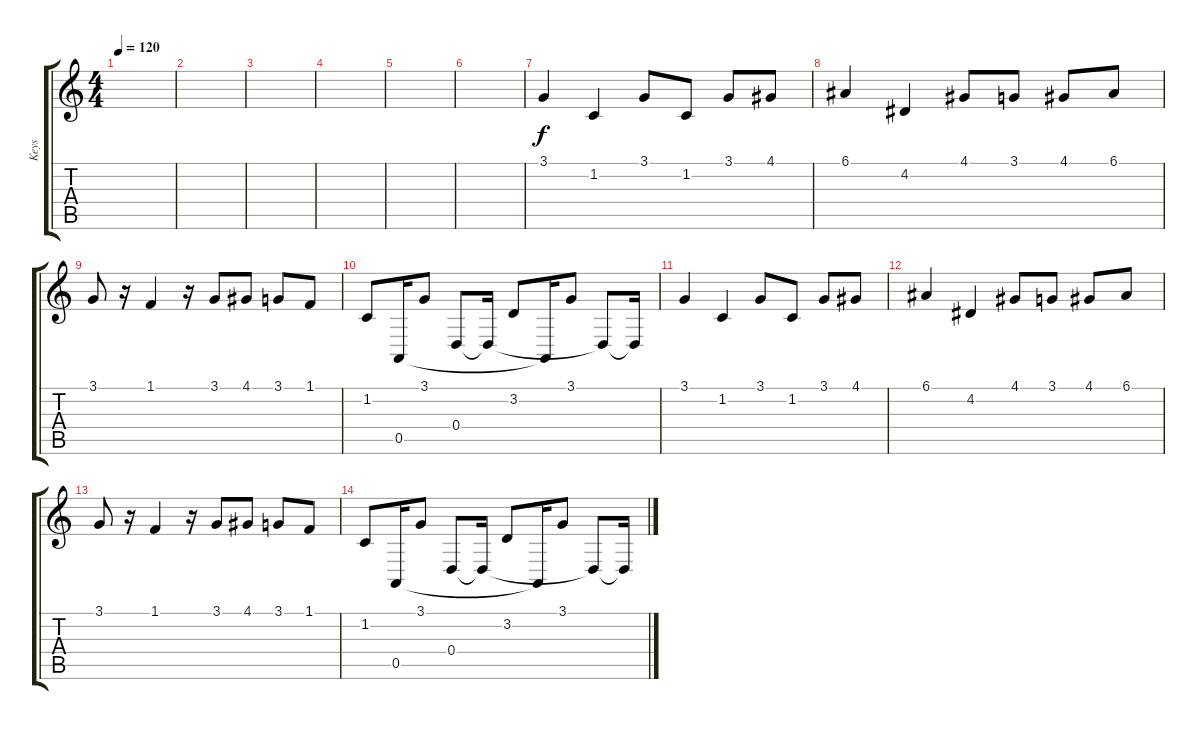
\track ("Keys" "Keys") {instrument piccolo}
\staff {score tabs}
\tuning (E4 B3 G3 D3 A2 D2) {hide}
\ts (4 4)
\tempo 120
\clef g2
\ks c
|
|
|
|
|
|
3.1.4 1.2.4 3.1.8 1.2.8 3.1.8 4.1.8 |
6.1.4 4.2.4 4.1.8 3.1.8 4.1.8 6.1.8 |
3.1.8 r.16 1.1.4 r.16 3.1.8 4.1.8 3.1.8 1.1.8 |
1.2.8 0.5.16 3.1.8 0.4.8 0.4{t}.16 3.2.8 0.5{t}.16 3.1.8 0.4{t}.8 0.4{t}.16 |
3.1.4 1.2.4 3.1.8 1.2.8 3.1.8 4.1.8 |
6.1.4 4.2.4 4.1.8 3.1.8 4.1.8 6.1.8 |
3.1.8 r.16 1.1.4 r.16 3.1.8 4.1.8 3.1.8 1.1.8 |
1.2.8 0.5.16 3.1.8 0.4.8 0.4{t}.16 3.2.8 0.5{t}.16 3.1.8 0.4{t}.8 0.4{t}.16
